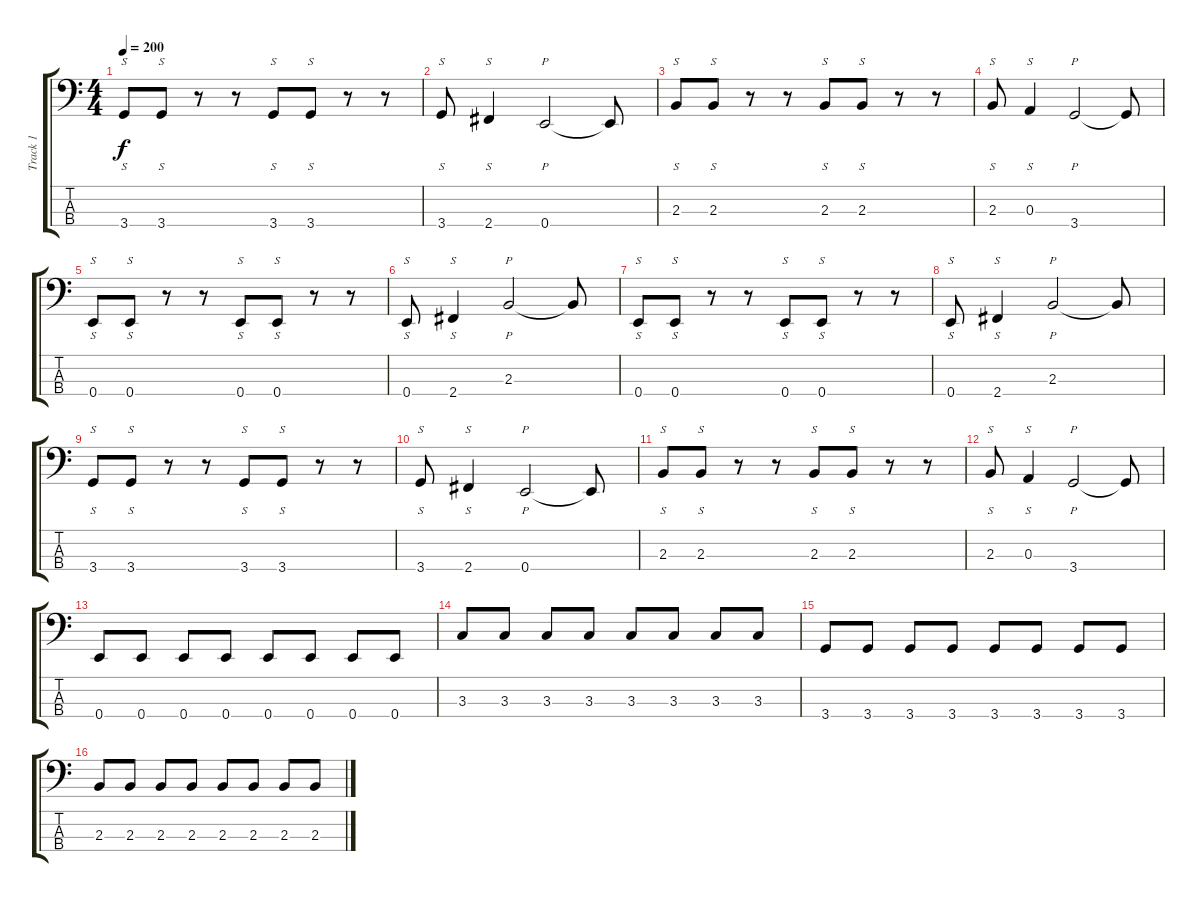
\track ("Track 1" "Track 1") {instrument acousticguitarsteel}
\staff {score tabs}
\tuning (G2 D2 A1 E1) {hide}
\ts (4 4)
\tempo 200
\clef f4
\ks c
3.4.8{s dy f} 3.4.8{s} r.8 r.8 3.4.8{s} 3.4.8{s} r.8 r.8 |
3.4.8{s} 2.4.4{s} 0.4.2{p} 0.4{t}.8 |
2.3.8{s} 2.3.8{s} r.8 r.8 2.3.8{s} 2.3.8{s} r.8 r.8 |
2.3.8{s} 0.3.4{s} 3.4.2{p} 3.4{t}.8 |
0.4.8{s instrument slapbass2} 0.4.8{s} r.8 r.8 0.4.8{s} 0.4.8{s} r.8 r.8 |
0.4.8{s} 2.4.4{s} 2.3.2{p} 2.3{t}.8 |
0.4.8{s} 0.4.8{s} r.8 r.8 0.4.8{s} 0.4.8{s} r.8 r.8 |
0.4.8{s} 2.4.4{s} 2.3.2{p} 2.3{t}.8 |
3.4.8{s} 3.4.8{s} r.8 r.8 3.4.8{s} 3.4.8{s} r.8 r.8 |
3.4.8{s} 2.4.4{s} 0.4.2{p} 0.4{t}.8 |
2.3.8{s} 2.3.8{s} r.8 r.8 2.3.8{s} 2.3.8{s} r.8 r.8 |
2.3.8{s} 0.3.4{s} 3.4.2{p} 3.4{t}.8 |
0.4.8{instrument acousticguitarsteel} 0.4.8 0.4.8 0.4.8 0.4.8 0.4.8 0.4.8 0.4.8 |
3.3.8 3.3.8 3.3.8 3.3.8 3.3.8 3.3.8 3.3.8 3.3.8 |
3.4.8 3.4.8 3.4.8 3.4.8 3.4.8 3.4.8 3.4.8 3.4.8 |
2.3.8 2.3.8 2.3.8 2.3.8 2.3.8 2.3.8 2.3.8 2.3.8
